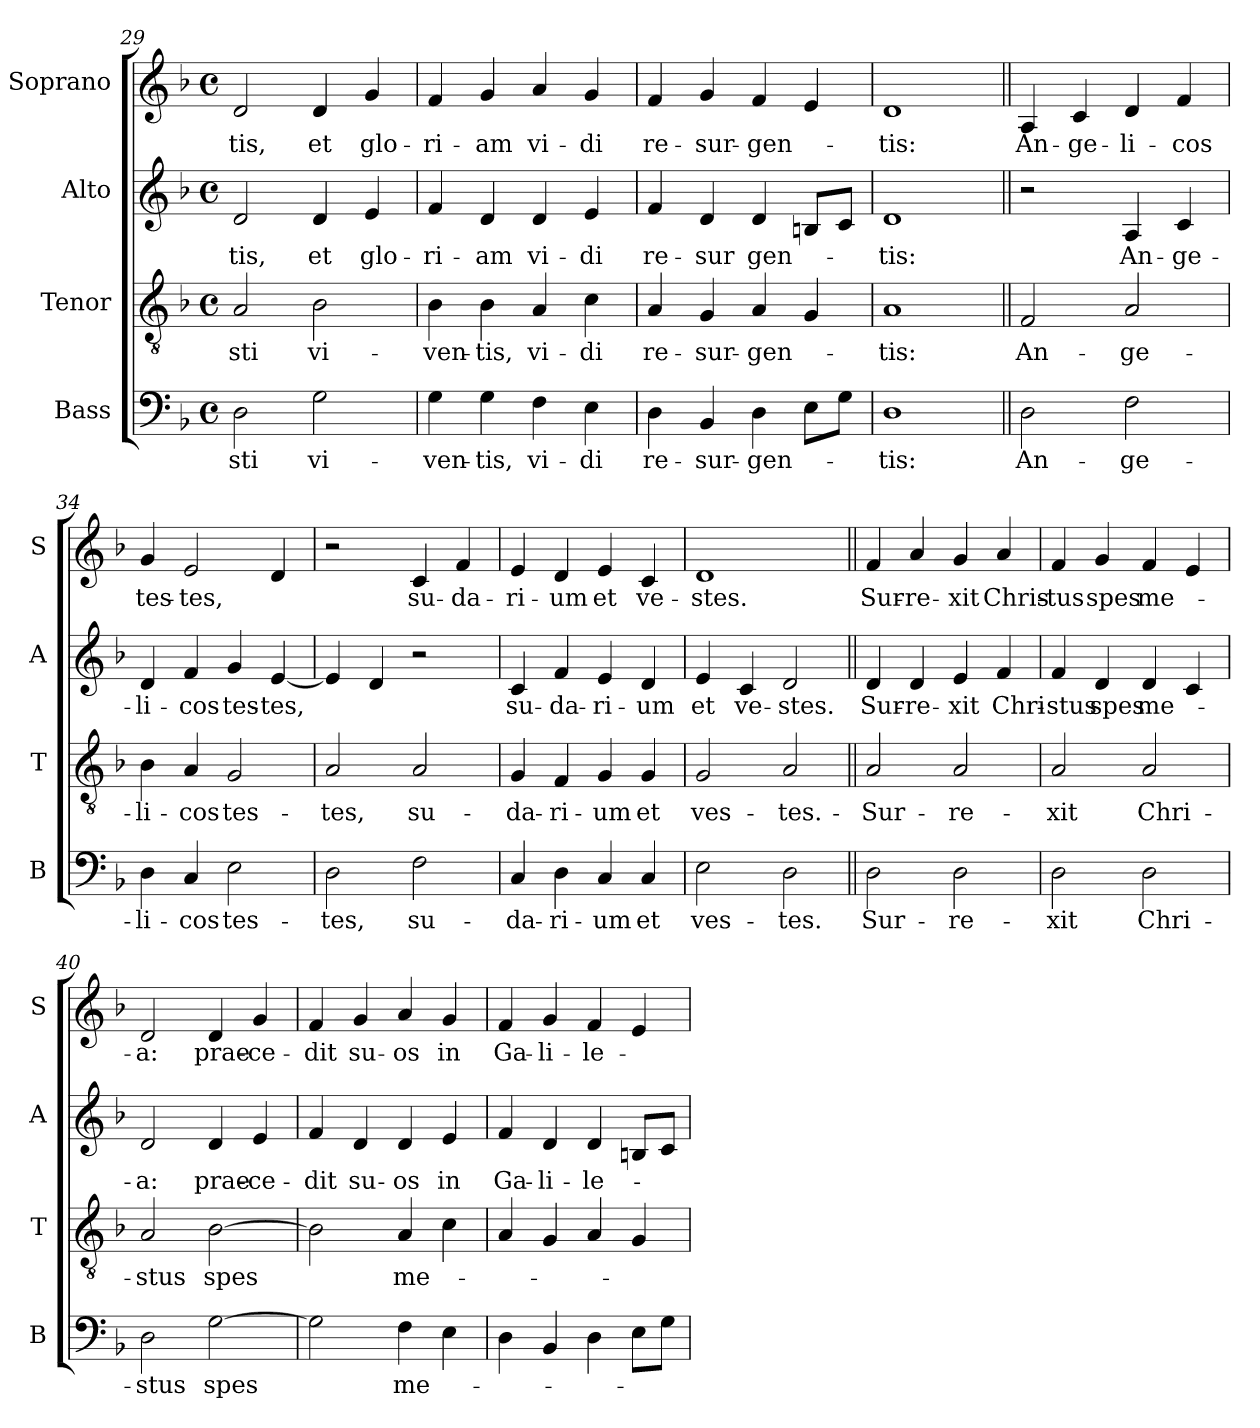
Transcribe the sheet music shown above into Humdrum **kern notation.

**kern	**text	**kern	**text	**kern	**text	**kern	**text
*part4	*part4	*part3	*part3	*part2	*part2	*part1	*part1
*staff4	*staff4	*staff3	*staff3	*staff2	*staff2	*staff1	*staff1
*I"Bass	*	*I"Tenor	*	*I"Alto	*	*I"Soprano	*
*I'B	*	*I'T	*	*I'A	*	*I'S	*
*clefF4	*	*clefGv2	*	*clefG2	*	*clefG2	*
*k[b-]	*	*k[b-]	*	*k[b-]	*	*k[b-]	*
*F:	*	*F:	*	*F:	*	*F:	*
*M4/4	*	*M4/4	*	*M4/4	*	*M4/4	*
*met(c)	*	*met(c)	*	*met(c)	*	*met(c)	*
=29	=29	=29	=29	=29	=29	=29	=29
2D\	-sti	2A/	-sti	2d/	-tis,	2d/	-tis,
2G\	vi-	2B-\	vi-	4d/	et	4d/	et
.	.	.	.	4e/	glo-	4g/	glo-
!!LO:LB:g=z
=30	=30	=30	=30	=30	=30	=30	=30
4G\	-ven-	4B-\	-ven-	4f/	-ri-	4f/	-ri-
4G\	-tis,	4B-\	-tis,	4d/	-am	4g/	-am
4F\	vi-	4A/	vi-	4d/	vi-	4a/	vi-
4E\	-di	4c\	-di	4e/	-di	4g/	-di
=31	=31	=31	=31	=31	=31	=31	=31
4D\	re-	4A/	re-	4f/	re-	4f/	re-
4BB-/	-sur-	4G/	-sur-	4d/	-sur	4g/	-sur-
4D\	-gen-	4A/	-gen-	4d/	gen-	4f/	-gen-
8E\L	.	4G/	.	8Bn/L	.	4e/	.
8G\J	.	.	.	8c/J	.	.	.
=32	=32	=32	=32	=32	=32	=32	=32
1D	-tis:	1A	-tis:	1d	-tis:	1d	-tis:
=33||	=33||	=33||	=33||	=33||	=33||	=33||	=33||
2D\	An-	2F/	An-	2r	.	4A/	An-
.	.	.	.	.	.	4c/	-ge-
2F\	-ge-	2A/	-ge-	4A/	An-	4d/	-li-
.	.	.	.	4c/	-ge-	4f/	-cos
=34	=34	=34	=34	=34	=34	=34	=34
4D\	-li-	4B-\	-li-	4d/	-li-	4g/	tes-
4C/	-cos	4A/	-cos	4f/	-cos	2e/	-tes,
2E\	tes-	2G/	tes-	4g/	tes-	.	.
.	.	.	.	[4e/	-tes,	4d/	.
=35	=35	=35	=35	=35	=35	=35	=35
2D\	-tes,	2A/	-tes,	4e/]	.	2r	.
.	.	.	.	4d/	.	.	.
2F\	su-	2A/	su-	2r	.	4c/	su-
.	.	.	.	.	.	4f/	-da-
!!LO:PB:g=z
=36	=36	=36	=36	=36	=36	=36	=36
4C/	-da-	4G/	-da-	4c/	su-	4e/	-ri-
4D\	-ri-	4F/	-ri-	4f/	-da-	4d/	-um
4C/	-um	4G/	-um	4e/	-ri-	4e/	et
4C/	et	4G/	et	4d/	-um	4c/	ve-
=37	=37	=37	=37	=37	=37	=37	=37
2E\	ves-	2G/	ves-	4e/	et	1d	-stes.
.	.	.	.	4c/	ve-	.	.
2D\	-tes.	2A/	-tes.-	2d/	-stes.	.	.
=38||	=38||	=38||	=38||	=38||	=38||	=38||	=38||
2D\	Sur-	2A/	-Sur-	4d/	Sur-	4f/	Sur-
.	.	.	.	4d/	-re-	4a/	-re-
2D\	-re-	2A/	-re-	4e/	-xit	4g/	-xit
.	.	.	.	4f/	Chri-	4a/	Chris-
=39	=39	=39	=39	=39	=39	=39	=39
2D\	-xit	2A/	-xit	4f/	-stus	4f/	-tus
.	.	.	.	4d/	spes	4g/	spes
2D\	Chri-	2A/	Chri-	4d/	me-	4f/	me-
.	.	.	.	4c/	.	4e/	.
=40	=40	=40	=40	=40	=40	=40	=40
2D\	-stus	2A/	-stus	2d/	-a:	2d/	-a:
[2G\	spes	[2B-\	spes	4d/	prae-	4d/	prae-
.	.	.	.	4e/	-ce-	4g/	-ce-
!!LO:LB:g=z
=41	=41	=41	=41	=41	=41	=41	=41
2G\]	.	2B-\]	.	4f/	-dit	4f/	-dit
.	.	.	.	4d/	su-	4g/	su-
4F\	me-	4A/	me-	4d/	-os	4a/	-os
4E\	.	4c\	.	4e/	in	4g/	in
=42	=42	=42	=42	=42	=42	=42	=42
4D\	.	4A/	.	4f/	Ga-	4f/	Ga-
4BB-/	.	4G/	.	4d/	-li-	4g/	-li-
4D\	.	4A/	.	4d/	-le-	4f/	-le-
8E\L	.	4G/	.	8Bn/L	.	4e/	.
8G\J	.	.	.	8c/J	.	.	.
=	=	=	=	=	=	=	=
*-	*-	*-	*-	*-	*-	*-	*-
